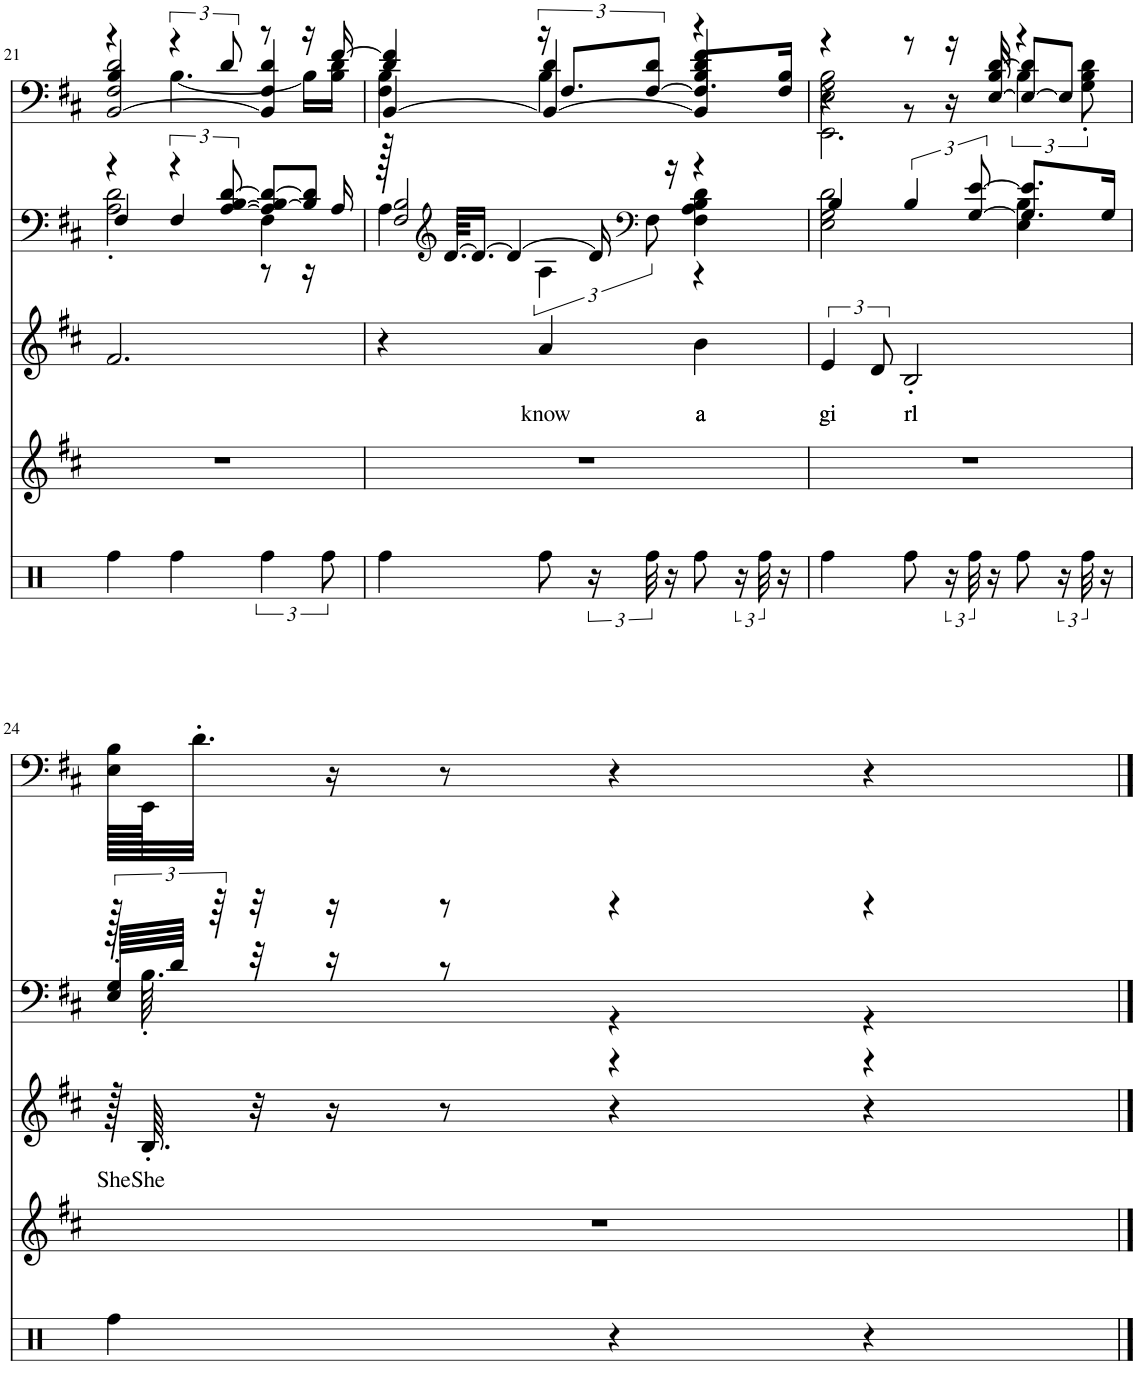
**kern	**kern	**kern	**text	**kern	**kern
*part5	*part4	*part3	*part3	*part2	*part1
*staff5	*staff4	*staff3	*staff3	*staff2	*staff1
*I"Percussion	*I"Jazz Guitar	*I"Vibraphone	*	*I"Steel Gtr.	*I"Steel Gtr.
*	*	*I'Vbp	*	*	*
!!LO:PB:g=z
*clefX	*clefG2	*clefG2	*	*clefF4	*clefF4
*k[]	*k[f#c#]	*k[f#c#]	*	*k[f#c#]	*k[f#c#]
*M3/4	*M3/4	*M3/4	*	*M3/4	*M3/4
=21	=21	=21	=21	=21	=21
*	*	*	*	*^	*^
*	*	*	*	*	*^	*	*^
4Rff\	2.r	2.f#/	.	4r	2A\' 2d\'	4F#/	4B/	4r	[2BB/ 2F#/ 2d/
4Rff\	.	.	.	6r	.	4F#/	6r	[4.B\	.
.	.	.	.	[12A/ [12B/ [12d/	.	.	12d/	.	.
6Rff\	.	.	.	8A/] 8B/_ 8d/_L	4F#\	8r	8r	.	4BB/] 4F#/ 4d/
.	.	.	.	8B/] 8d/]J	.	16r	16r	16B\LL]	.
12Rff\	.	.	.	.	.	.	.	.	.
.	.	.	.	.	.	16A/	[16f#/	16B\ 16d\JJ	.
=22	=22	=22	=22	=22	=22	=22	=22	=22	=22
4Rff\	2.r	4r	.	128r	4A\	2F#/ 2B/	4d/ 4f#/]	4F#\ 4B\	[4BB/
*	*	*	*	*clefG2	*	*	*	*	*
.	.	.	.	[64.d/KKLL	.	.	.	.	.
.	.	.	.	16.d/JJ_	.	.	.	.	.
.	.	.	.	4d/_	.	.	.	.	.
!	!	!	!LO:LY:b	!	!	!	!	!	!
8Rff\	.	4a/	know	.	6A\	.	24r	4B\	4BB/_ 4d/
.	.	.	.	.	.	.	12.F#/L	.	.
24r	.	.	.	16d/]	.	.	.	.	.
*	*	*	*	*clefF4	*	*	*	*	*
48Rff\	.	.	.	.	12F#\	.	[12F#/ 12d/J	.	.
16r	.	.	.	16r	.	.	.	.	.
!	!	!	!LO:LY:b	!	!	!	!	!	!
8Rff\	.	4b\	a	4r	4F#\ 4A\ 4B\ 4d\	4r	8.F#/L]	4r	4BB/] 4B/ 4d/ 4f#/
24r	.	.	.	.	.	.	.	.	.
48Rff\	.	.	.	.	.	.	.	.	.
16r	.	.	.	.	.	.	16F#/ 16B/Jk	.	.
*	*	*	*	*v	*v	*v	*	*	*
*	*	*	*	*	*v	*v	*v
=23	=23	=23	=23	=23	=23
!	!	!	!LO:LY:b	!	!
*	*	*	*	*^	*^
*	*	*	*	*	*	*	*^
*	*	*	*	*	*	*	*	*^
4Rff\	2.r	6e/	gi	4B/	2E\ 2G\ 2d\	4r	2E\ 2G\ 2B\	4r	2.EE\
.	.	12d/	.	.	.	.	.	.	.
!	!	!	!LO:LY:b	!	!	!	!	!	!
8Rff\	.	2B'/	rl	6B/	.	8r	.	8r	.
24r	.	.	.	.	.	16r	.	16r	.
48Rff\	.	.	.	[12G/ [12e/	.	.	.	.	.
16r	.	.	.	.	.	16B/	.	[16E/ [16d/	.
8Rff\	.	.	.	8.G/] 8.e/]L	4E\ 4B\	4r	6B\	8E/_ 8d/]L	.
24r	.	.	.	.	.	.	.	8E/J]	.
48Rff\	.	.	.	.	.	.	12G\' 12B\' 12d\'	.	.
16r	.	.	.	16G/Jk	.	.	.	.	.
*	*	*	*	*v	*v	*	*	*	*
*	*	*	*	*	*v	*v	*v	*v
!!LO:LB:g=z
=24	=24	=24	=24	=24	=24
!	!	!	!LO:LY:b	!	!
*	*	*	*	*^	*
*	*	*	*	*	*^	*
4Rff\	2.r	128r	She	96G/LLLL	128r	4E'/	128E\ 128B\LLLLL
!	!	!	!LO:LY:b	!	!	!	!
.	.	64.B'/	She	.	64.B'\	.	128EE\JJ
.	.	.	.	96d/JJJJ	.	.	.
.	.	.	.	.	.	.	32.d'\JJJ
.	.	.	.	96r	.	.	.
.	.	32r	.	32r	32r	.	.
.	.	16r	.	16r	16r	.	16r
.	.	8r	.	8r	8r	.	8r
4r	.	4r	.	4r	4r	4r	4r
4r	.	4r	.	4r	4r	4r	4r
*	*	*	*	*v	*v	*v	*
==	==	==	==	==	==
*-	*-	*-	*-	*-	*-
